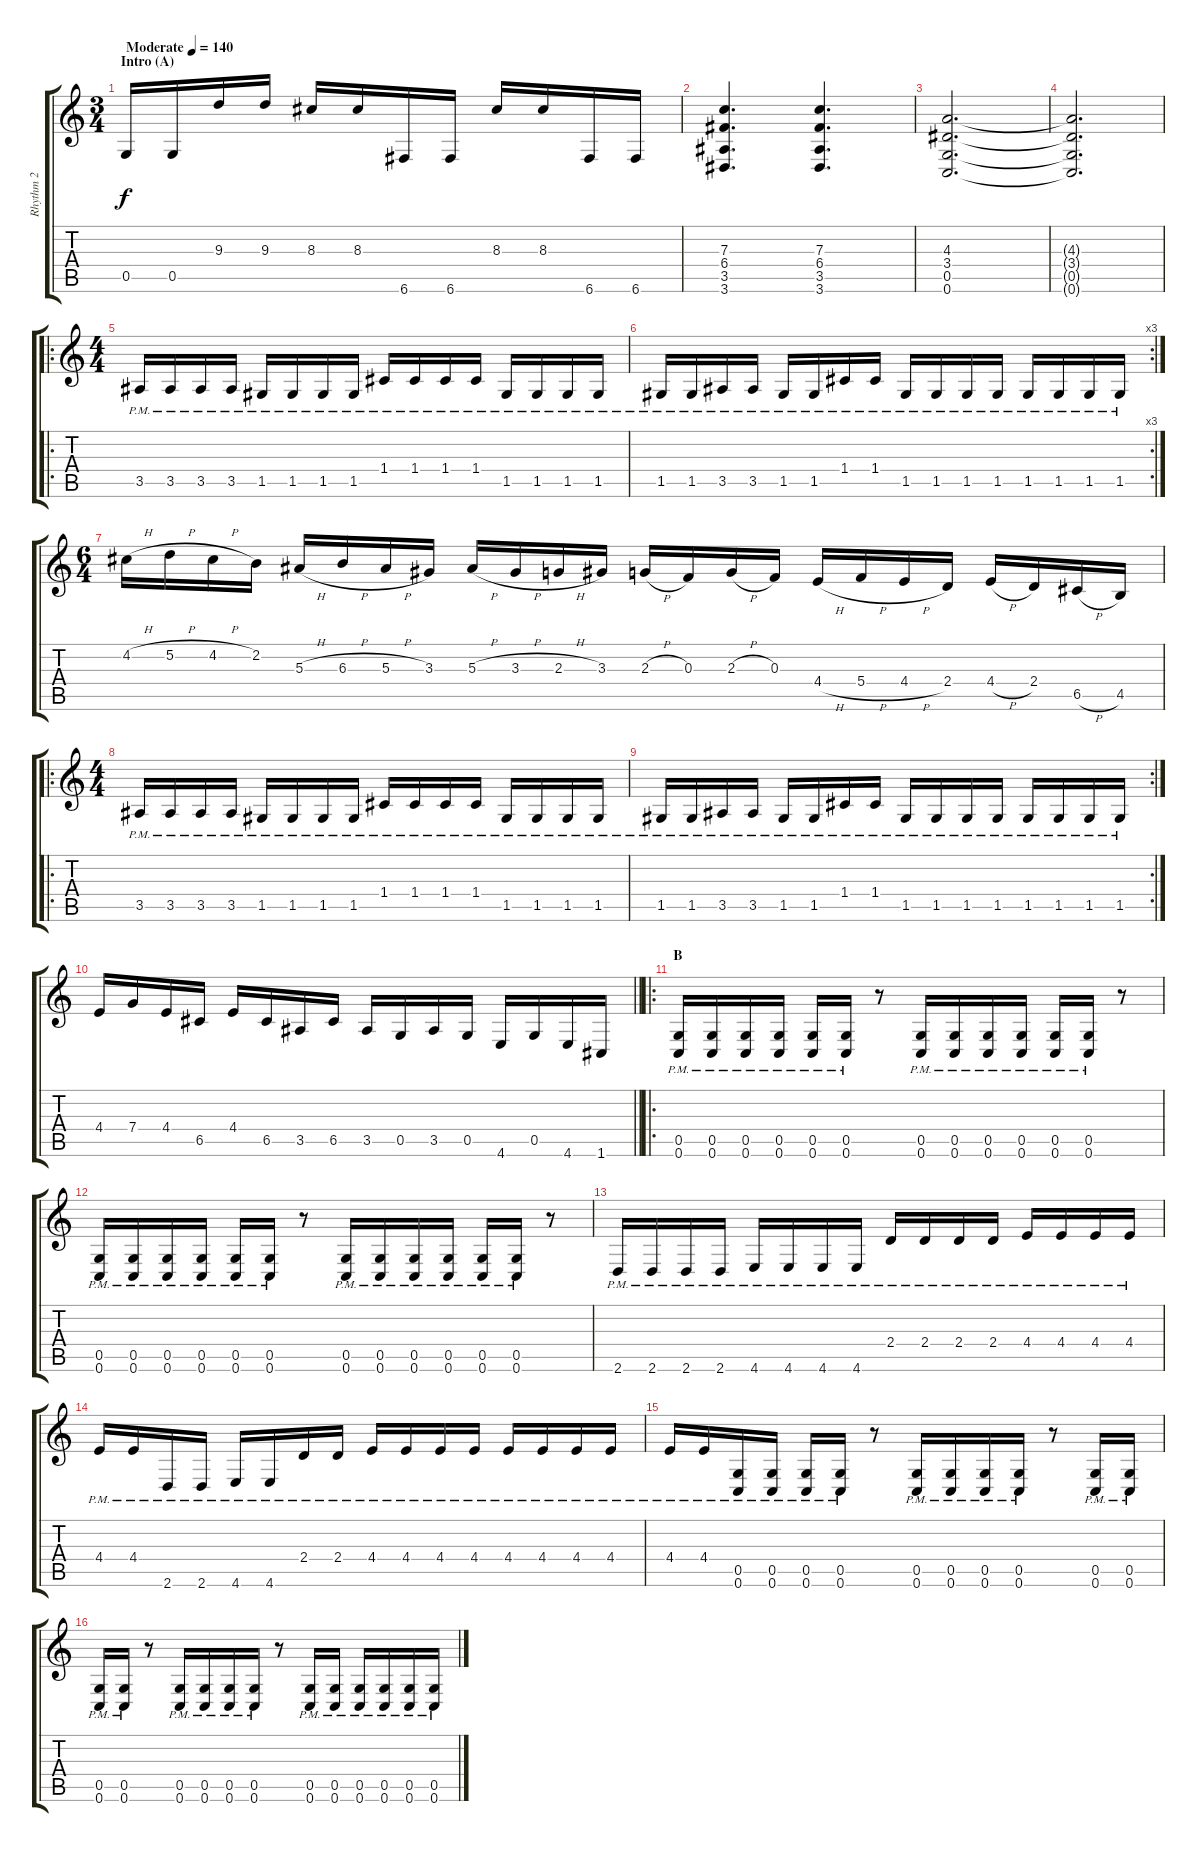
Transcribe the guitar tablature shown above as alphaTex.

\track ("Rhythm 2" "Rhythm 2") {instrument distortionguitar}
\staff {score tabs}
\tuning (D4 A3 F3 C3 G2 C2) {hide}
\ts (3 4)
\section ("" "Intro (A)")
\tempo (140 "Moderate")
\clef g2
\ks c
0.5.16{dy f instrument distortionguitar} 0.5.16 9.3.16 9.3.16 8.3.16 8.3.16 6.6.16 6.6.16 8.3.16 8.3.16 6.6.16 6.6.16 |
(7.3 6.4 3.5 3.6).4{d} (7.3 6.4 3.5 3.6).4{d} |
(4.3 3.4 0.5 0.6).2{d} |
(4.3{t} 3.4{t} 0.5{t} 0.6{t}).2{d} |
\ro
\ts (4 4)
3.5{pm}.16 3.5{pm}.16 3.5{pm}.16 3.5{pm}.16 1.5{pm}.16 1.5{pm}.16 1.5{pm}.16 1.5{pm}.16 1.4{pm}.16 1.4{pm}.16 1.4{pm}.16 1.4{pm}.16 1.5{pm}.16 1.5{pm}.16 1.5{pm}.16 1.5{pm}.16 |
\rc 3
1.5{pm}.16 1.5{pm}.16 3.5{pm}.16 3.5{pm}.16 1.5{pm}.16 1.5{pm}.16 1.4{pm}.16 1.4{pm}.16 1.5{pm}.16 1.5{pm}.16 1.5{pm}.16 1.5{pm}.16 1.5{pm}.16 1.5{pm}.16 1.5{pm}.16 1.5{pm}.16 |
\ts (6 4)
4.2{h}.16 5.2{h}.16 4.2{h}.16 2.2.16 5.3{h}.16 6.3{h}.16 5.3{h}.16 3.3.16 5.3{h}.16 3.3{h}.16 2.3{h}.16 3.3.16 2.3{h}.16 0.3.16 2.3{h}.16 0.3.16 4.4{h}.16 5.4{h}.16 4.4{h}.16 2.4.16 4.4{h}.16 2.4.16 6.5{h}.16 4.5.16 |
\ro
\ts (4 4)
3.5{pm}.16 3.5{pm}.16 3.5{pm}.16 3.5{pm}.16 1.5{pm}.16 1.5{pm}.16 1.5{pm}.16 1.5{pm}.16 1.4{pm}.16 1.4{pm}.16 1.4{pm}.16 1.4{pm}.16 1.5{pm}.16 1.5{pm}.16 1.5{pm}.16 1.5{pm}.16 |
\rc 2
1.5{pm}.16 1.5{pm}.16 3.5{pm}.16 3.5{pm}.16 1.5{pm}.16 1.5{pm}.16 1.4{pm}.16 1.4{pm}.16 1.5{pm}.16 1.5{pm}.16 1.5{pm}.16 1.5{pm}.16 1.5{pm}.16 1.5{pm}.16 1.5{pm}.16 1.5{pm}.16 |
\barLineRight lightlight
4.4.16 7.4.16 4.4.16 6.5.16 4.4.16 6.5.16 3.5.16 6.5.16 3.5.16 0.5.16 3.5.16 0.5.16 4.6.16 0.5.16 4.6.16 1.6.16 |
\ro
\section ("" "B")
(0.5{pm} 0.6{pm}).16 (0.5{pm} 0.6{pm}).16 (0.5{pm} 0.6{pm}).16 (0.5{pm} 0.6{pm}).16 (0.5{pm} 0.6{pm}).16 (0.5{pm} 0.6{pm}).16 r.8 (0.5{pm} 0.6{pm}).16 (0.5{pm} 0.6{pm}).16 (0.5{pm} 0.6{pm}).16 (0.5{pm} 0.6{pm}).16 (0.5{pm} 0.6{pm}).16 (0.5{pm} 0.6{pm}).16 r.8 |
(0.5{pm} 0.6{pm}).16 (0.5{pm} 0.6{pm}).16 (0.5{pm} 0.6{pm}).16 (0.5{pm} 0.6{pm}).16 (0.5{pm} 0.6{pm}).16 (0.5{pm} 0.6{pm}).16 r.8 (0.5{pm} 0.6{pm}).16 (0.5{pm} 0.6{pm}).16 (0.5{pm} 0.6{pm}).16 (0.5{pm} 0.6{pm}).16 (0.5{pm} 0.6{pm}).16 (0.5{pm} 0.6{pm}).16 r.8 |
2.6{pm}.16 2.6{pm}.16 2.6{pm}.16 2.6{pm}.16 4.6{pm}.16 4.6{pm}.16 4.6{pm}.16 4.6{pm}.16 2.4{pm}.16 2.4{pm}.16 2.4{pm}.16 2.4{pm}.16 4.4{pm}.16 4.4{pm}.16 4.4{pm}.16 4.4{pm}.16 |
4.4{pm}.16 4.4{pm}.16 2.6{pm}.16 2.6{pm}.16 4.6{pm}.16 4.6{pm}.16 2.4{pm}.16 2.4{pm}.16 4.4{pm}.16 4.4{pm}.16 4.4{pm}.16 4.4{pm}.16 4.4{pm}.16 4.4{pm}.16 4.4{pm}.16 4.4{pm}.16 |
4.4{pm}.16 4.4{pm}.16 (0.5{pm} 0.6{pm}).16 (0.5{pm} 0.6{pm}).16 (0.5{pm} 0.6{pm}).16 (0.5{pm} 0.6{pm}).16 r.8 (0.5{pm} 0.6{pm}).16 (0.5{pm} 0.6{pm}).16 (0.5{pm} 0.6{pm}).16 (0.5{pm} 0.6{pm}).16 r.8 (0.5{pm} 0.6{pm}).16 (0.5{pm} 0.6{pm}).16 |
(0.5{pm} 0.6{pm}).16 (0.5{pm} 0.6{pm}).16 r.8 (0.5{pm} 0.6{pm}).16 (0.5{pm} 0.6{pm}).16 (0.5{pm} 0.6{pm}).16 (0.5{pm} 0.6{pm}).16 r.8 (0.5{pm} 0.6{pm}).16 (0.5{pm} 0.6{pm}).16 (0.5{pm} 0.6{pm}).16 (0.5{pm} 0.6{pm}).16 (0.5{pm} 0.6{pm}).16 (0.5{pm} 0.6{pm}).16
